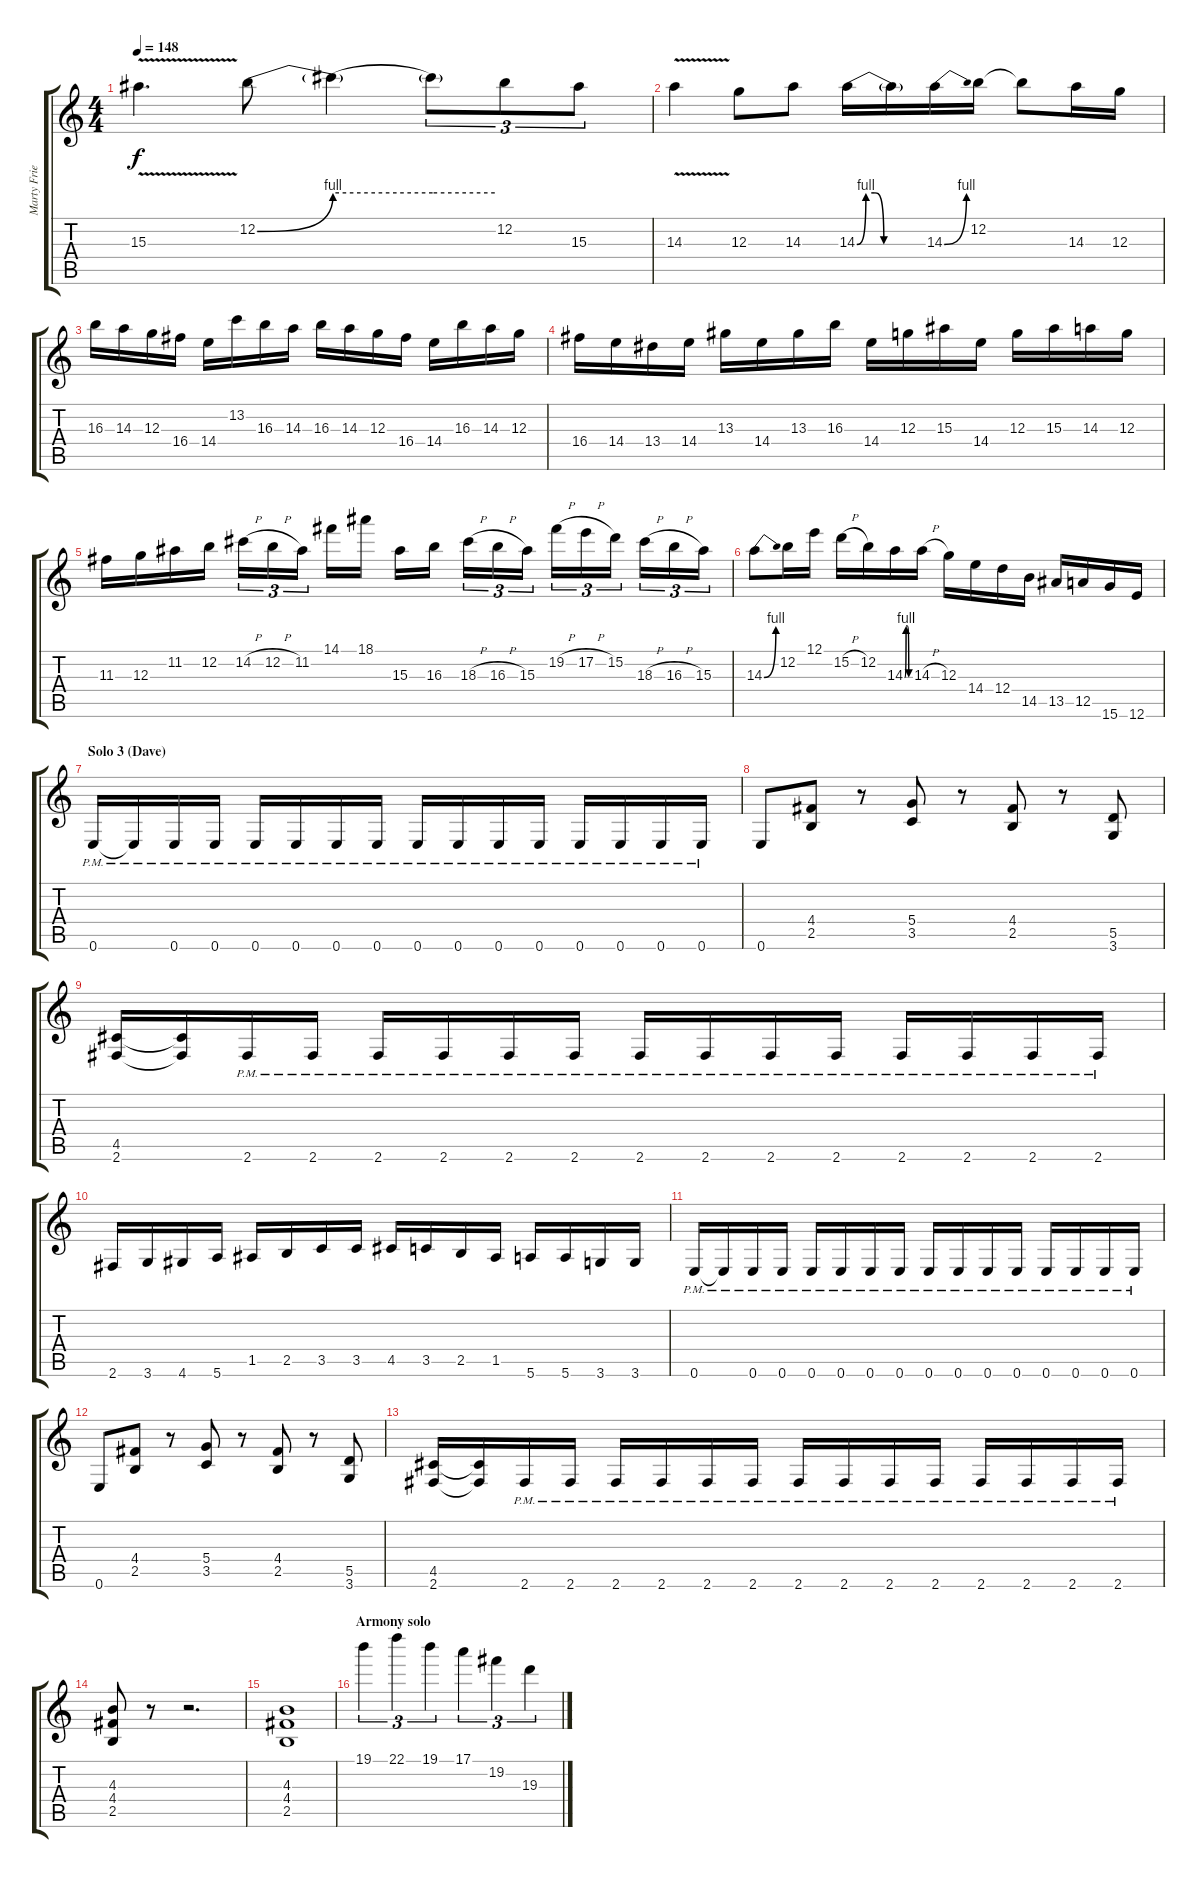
\track ("Marty Friedman" "Marty Frie") {instrument distortionguitar}
\staff {score tabs}
\tuning (E4 B3 G3 D3 A2 E2) {hide}
\ts (4 4)
\tempo 148
\clef g2
\ks c
15.3{v}.4{d dy f} 12.2{be (bend 0 0 60 4)}.8 12.2{be (hold 0 4 60 4) t}.4 12.2{be (hold 0 4 60 4) t}.8{tu (3 2)} 12.2.8{tu (3 2)} 15.3.8{tu (3 2)} |
14.3{v}.4 12.3.8 14.3.8 14.3{be (custom 0 0 15 4 30 4 45 0 60 0)}.16 14.3{be (hold 0 0 60 0) t}.16 14.3{be (bend 0 0 60 4)}.16 12.2.16 12.2{t}.8 14.3.16 12.3.16 |
16.3.16 14.3.16 12.3.16 16.4.16 14.4.16 13.2.16 16.3.16 14.3.16 16.3.16 14.3.16 12.3.16 16.4.16 14.4.16 16.3.16 14.3.16 12.3.16 |
16.4.16 14.4.16 13.4.16 14.4.16 13.3.16 14.4.16 13.3.16 16.3.16 14.4.16 12.3.16 15.3.16 14.4.16 12.3.16 15.3.16 14.3.16 12.3.16 |
11.3.16 12.3.16 11.2.16 12.2.16 14.2{h}.16{tu (3 2)} 12.2{h}.16{tu (3 2)} 11.2.16{tu (3 2)} 14.1.16 18.1.16 15.3.16 16.3.16 18.3{h}.16{tu (3 2)} 16.3{h}.16{tu (3 2)} 15.3.16{tu (3 2)} 19.2{h}.16{tu (3 2)} 17.2{h}.16{tu (3 2)} 15.2.16{tu (3 2)} 18.3{h}.16{tu (3 2)} 16.3{h}.16{tu (3 2)} 15.3.16{tu (3 2)} |
14.3{be (bend 0 0 60 4)}.8 12.2.16 12.1.16 15.2{h}.16 12.2.16 14.3{be (custom 0 0 15 4 30 4 45 0 60 0)}.16 14.3{h}.16 12.3.16 14.4.16 12.4.16 14.5.16 13.5.16 12.5.16 15.6.16 12.6.16 |
\section ("" "Solo 3 (Dave)")
0.6{pm}.16 0.6{pm t}.16 0.6{pm}.16 0.6{pm}.16 0.6{pm}.16 0.6{pm}.16 0.6{pm}.16 0.6{pm}.16 0.6{pm}.16 0.6{pm}.16 0.6{pm}.16 0.6{pm}.16 0.6{pm}.16 0.6{pm}.16 0.6{pm}.16 0.6{pm}.16 |
0.6.8 (4.4 2.5).8 r.8 (5.4 3.5).8 r.8 (4.4 2.5).8 r.8 (5.5 3.6).8 |
(4.5 2.6).16 (4.5{t} 2.6{t}).16 2.6{pm}.16 2.6{pm}.16 2.6{pm}.16 2.6{pm}.16 2.6{pm}.16 2.6{pm}.16 2.6{pm}.16 2.6{pm}.16 2.6{pm}.16 2.6{pm}.16 2.6{pm}.16 2.6{pm}.16 2.6{pm}.16 2.6{pm}.16 |
2.6.16 3.6.16 4.6.16 5.6.16 1.5.16 2.5.16 3.5.16 3.5.16 4.5.16 3.5.16 2.5.16 1.5.16 5.6.16 5.6.16 3.6.16 3.6.16 |
0.6{pm}.16 0.6{pm t}.16 0.6{pm}.16 0.6{pm}.16 0.6{pm}.16 0.6{pm}.16 0.6{pm}.16 0.6{pm}.16 0.6{pm}.16 0.6{pm}.16 0.6{pm}.16 0.6{pm}.16 0.6{pm}.16 0.6{pm}.16 0.6{pm}.16 0.6{pm}.16 |
0.6.8 (4.4 2.5).8 r.8 (5.4 3.5).8 r.8 (4.4 2.5).8 r.8 (5.5 3.6).8 |
(4.5 2.6).16 (4.5{t} 2.6{t}).16 2.6{pm}.16 2.6{pm}.16 2.6{pm}.16 2.6{pm}.16 2.6{pm}.16 2.6{pm}.16 2.6{pm}.16 2.6{pm}.16 2.6{pm}.16 2.6{pm}.16 2.6{pm}.16 2.6{pm}.16 2.6{pm}.16 2.6{pm}.16 |
(4.3 4.4 2.5).8 r.8 r.2{d} |
(4.3 4.4 2.5).1 |
\section ("" "Armony solo")
19.1.4{tu (3 2)} 22.1.4{tu (3 2)} 19.1.4{tu (3 2)} 17.1.4{tu (3 2)} 19.2.4{tu (3 2)} 19.3.4{tu (3 2)}
